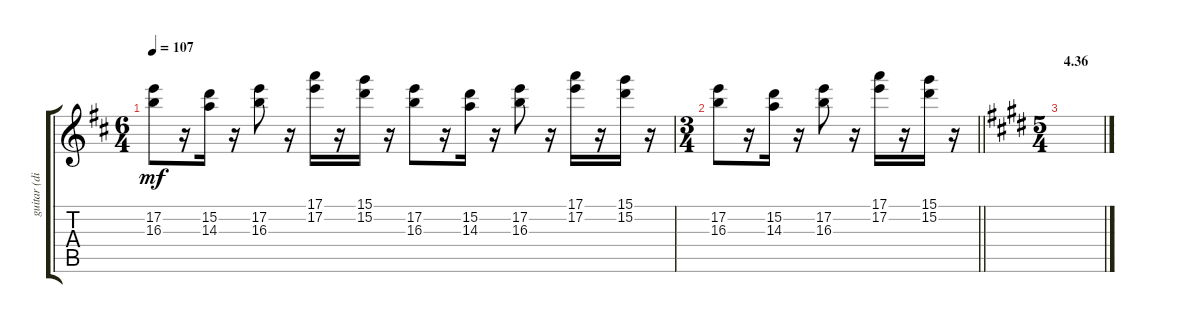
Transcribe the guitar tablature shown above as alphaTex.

\track ("guitar (dist)" "guitar (di") {instrument overdrivenguitar}
\staff {score tabs}
\tuning (E4 B3 G3 D3 A2 E2) {hide}
\ts (6 4)
\tempo 107
\clef g2
\ks d
(17.2 16.3).8{dy mf} r.16 (15.2 14.3).16 r.16 (17.2 16.3).8 r.16 (17.1 17.2).16 r.16 (15.1 15.2).16 r.16 (17.2 16.3).8 r.16 (15.2 14.3).16 r.16 (17.2 16.3).8 r.16 (17.1 17.2).16 r.16 (15.1 15.2).16 r.16 |
\ts (3 4)
\barLineRight lightlight
(17.2 16.3).8 r.16 (15.2 14.3).16 r.16 (17.2 16.3).8 r.16 (17.1 17.2).16 r.16 (15.1 15.2).16 r.16 |
\ts (5 4)
\section ("" "4.36")
\ks e
